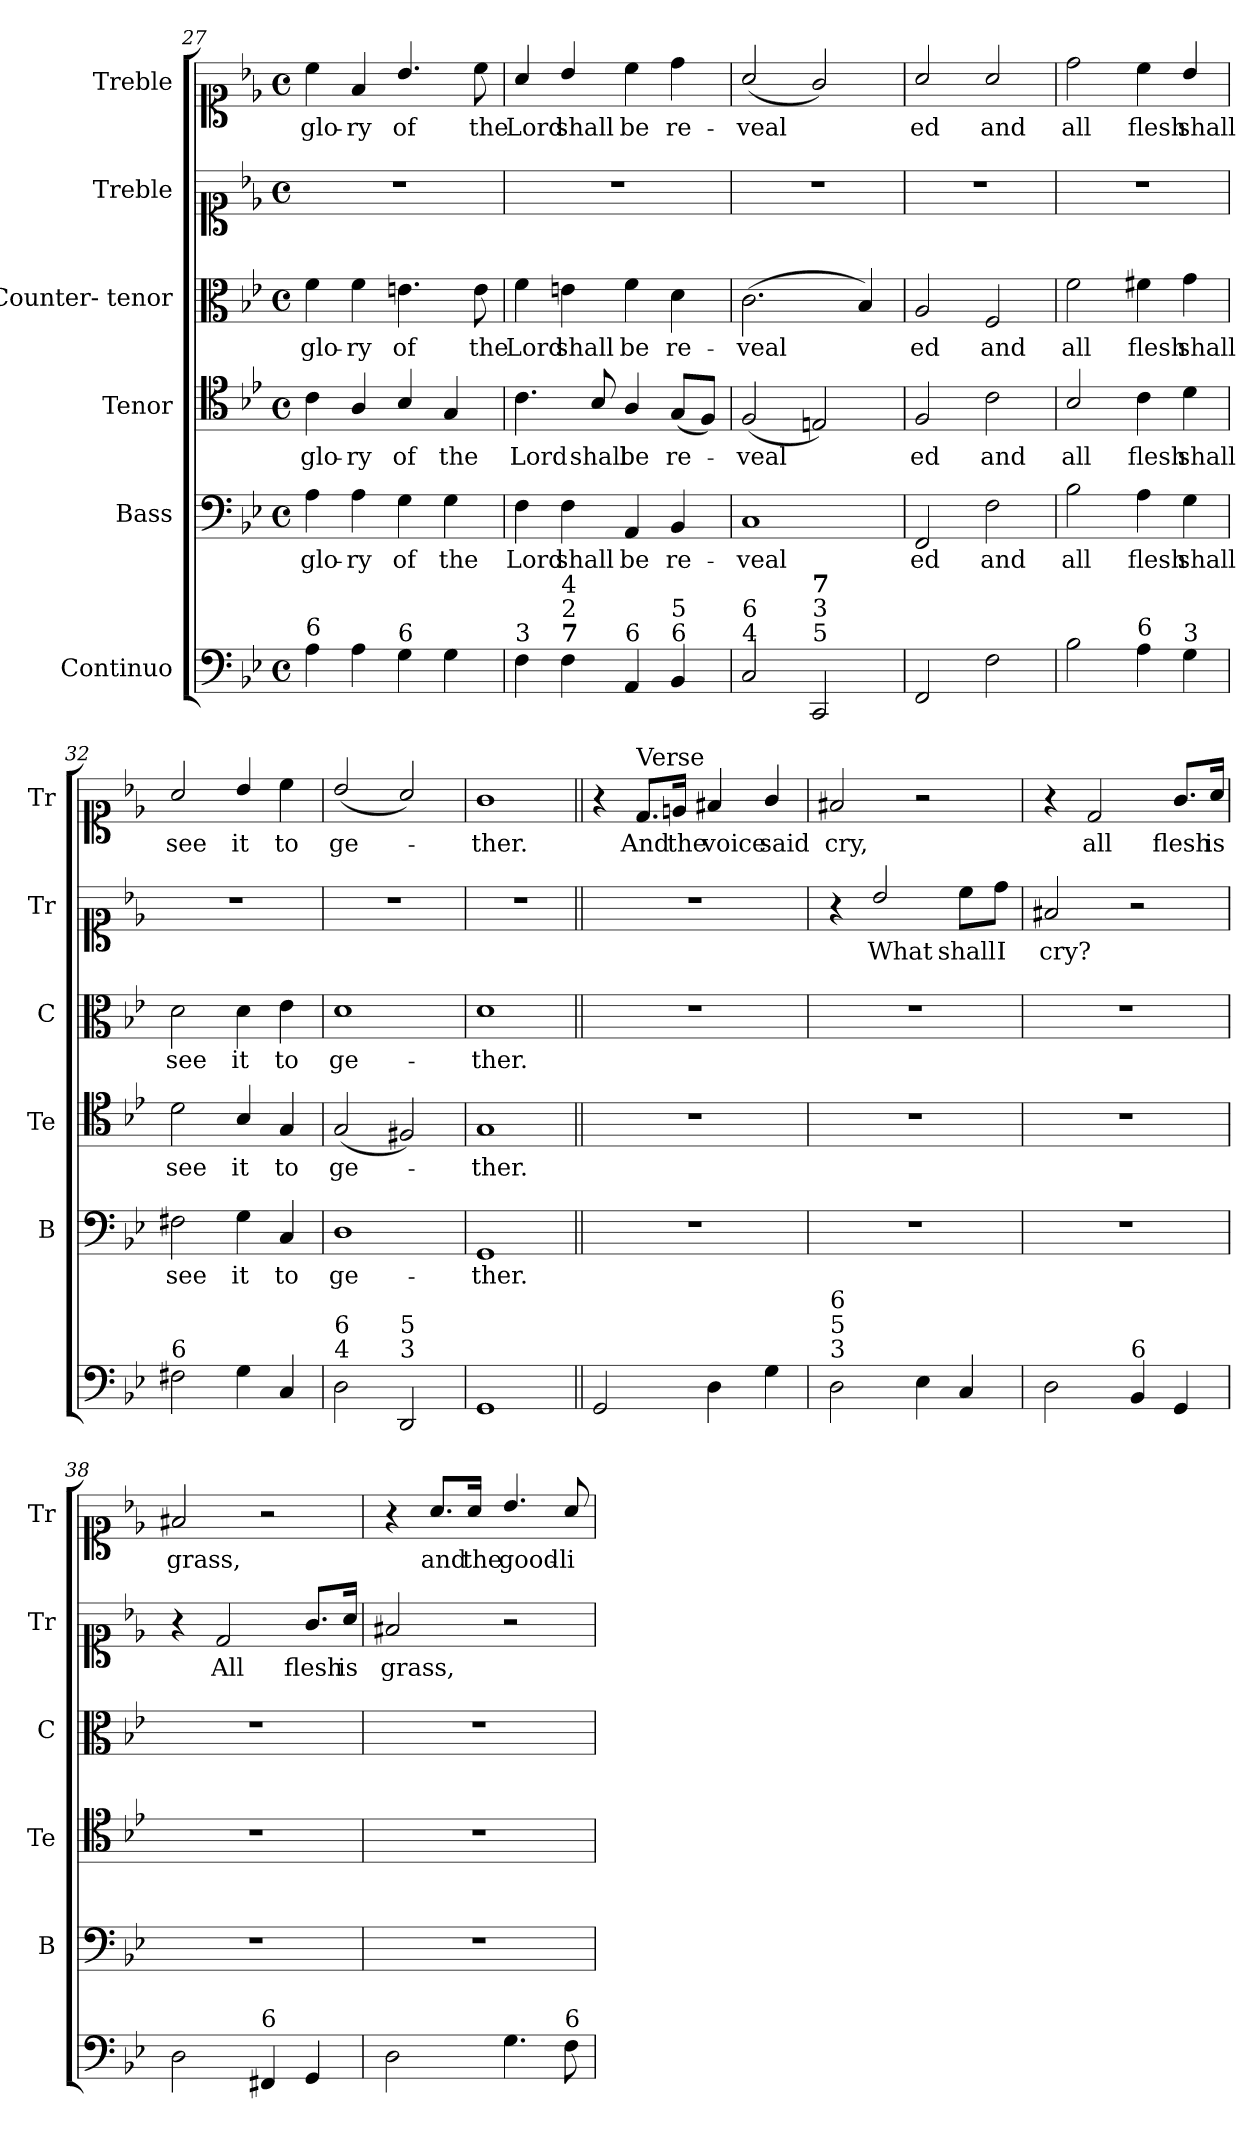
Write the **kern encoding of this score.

**kern	**kern	**text	**kern	**text	**kern	**text	**kern	**text	**kern	**text
*part6	*part5	*part5	*part4	*part4	*part3	*part3	*part2	*part2	*part1	*part1
*staff6	*staff5	*staff5	*staff4	*staff4	*staff3	*staff3	*staff2	*staff2	*staff1	*staff1
*I"Continuo	*I"Bass	*	*I"Tenor	*	*I"Counter- tenor	*	*I"Treble	*	*I"Treble	*
*	*I'B	*	*I'Te	*	*I'C	*	*I'Tr	*	*I'Tr	*
*clefF4	*clefF4	*	*clefC4	*	*clefC3	*	*clefC1	*	*clefC1	*
*	*	*	*ITrd7c12	*	*ITrd7c12	*	*	*	*	*
*k[b-e-]	*k[b-e-]	*	*k[b-e-]	*	*k[b-e-]	*	*k[b-e-]	*	*k[b-e-]	*
*B-:	*B-:	*	*B-:	*	*B-:	*	*B-:	*	*B-:	*
*M4/4	*M4/4	*	*M4/4	*	*M4/4	*	*M4/4	*	*M4/4	*
*met(c)	*met(c)	*	*met(c)	*	*met(c)	*	*met(c)	*	*met(c)	*
=27	=27	=27	=27	=27	=27	=27	=27	=27	=27	=27
!LO:TX:a:t=6	!	!	!	!	!	!	!	!	!	!
!	!	!LO:LY:b	!	!LO:LY:b	!	!LO:LY:b	!	!	!	!LO:LY:b
4A\	4A\	glo-	4C\	glo-	4F\	glo-	1r	.	4cc\	glo-
!	!	!LO:LY:b	!	!LO:LY:b	!	!LO:LY:b	!	!	!	!LO:LY:b
4A\	4A\	-ry	4AA/	-ry	4F\	-ry	.	.	4f/	-ry
!LO:TX:a:t=6	!	!	!	!	!	!	!	!	!	!
!	!	!LO:LY:b	!	!LO:LY:b	!	!LO:LY:b	!	!	!	!LO:LY:b
4G\	4G\	of	4BB-/	of	4.En\	of	.	.	4.b-/	of
!	!	!LO:LY:b	!	!LO:LY:b	!	!	!	!	!	!
4G\	4G\	the	4GG/	the	.	.	.	.	.	.
!	!	!	!	!	!	!LO:LY:b	!	!	!	!LO:LY:b
.	.	.	.	.	8E\	the	.	.	8cc\	the
=28	=28	=28	=28	=28	=28	=28	=28	=28	=28	=28
!LO:TX:a:t=3	!	!	!	!	!	!	!	!	!	!
!	!	!LO:LY:b	!	!LO:LY:b	!	!LO:LY:b	!	!	!	!LO:LY:b
4F\	4F\	Lord	4.C\	Lord	4F\	Lord	1r	.	4a/	Lord
!LO:TX:a:B:t=7	!	!	!	!	!	!	!	!	!	!
!LO:TX:a:t=2	!	!	!	!	!	!	!	!	!	!
!LO:TX:a:t=4	!	!	!	!	!	!	!	!	!	!
!	!	!LO:LY:b	!	!	!	!LO:LY:b	!	!	!	!LO:LY:b
4F\	4F\	shall	.	.	4En\	shall	.	.	4b-/	shall
!	!	!	!	!LO:LY:b	!	!	!	!	!	!
.	.	.	8BB-/	shall	.	.	.	.	.	.
!LO:TX:a:t=6	!	!	!	!	!	!	!	!	!	!
!	!	!LO:LY:b	!	!LO:LY:b	!	!LO:LY:b	!	!	!	!LO:LY:b
4AA/	4AA/	be	4AA/	be	4F\	be	.	.	4cc\	be
!LO:TX:a:t=6	!	!	!	!	!	!	!	!	!	!
!LO:TX:a:t=5	!	!	!	!	!	!	!	!	!	!
!	!	!LO:LY:b	!	!LO:LY:b	!	!LO:LY:b	!	!	!	!LO:LY:b
4BB-/	4BB-/	re-	(<8GG/L	re-	4D\	re-	.	.	4dd\	re-
.	.	.	8FF/J)	.	.	.	.	.	.	.
=29	=29	=29	=29	=29	=29	=29	=29	=29	=29	=29
!LO:TX:a:t=4	!	!	!	!	!	!	!	!	!	!
!LO:TX:a:t=6	!	!	!	!	!	!	!	!	!	!
!	!	!LO:LY:b	!	!LO:LY:b	!	!LO:LY:b	!	!	!	!LO:LY:b
2C/	1C	-veal	(<2FF/	-veal	(>2.C\	-veal	1r	.	(<2a/	-veal
!LO:TX:a:t=5	!	!	!	!	!	!	!	!	!	!
!LO:TX:a:t=3	!	!	!	!	!	!	!	!	!	!
!LO:TX:a:B:t=7	!	!	!	!	!	!	!	!	!	!
2CC/	.	.	2EEn/)	.	.	.	.	.	2g/)	.
.	.	.	.	.	4BB-/)	.	.	.	.	.
!!LO:LB:g=z
=30	=30	=30	=30	=30	=30	=30	=30	=30	=30	=30
!	!	!LO:LY:b	!	!LO:LY:b	!	!LO:LY:b	!	!	!	!LO:LY:b
2FF/	2FF/	ed	2FF/	ed	2AA/	ed	1r	.	2a/	ed
!	!	!LO:LY:b	!	!LO:LY:b	!	!LO:LY:b	!	!	!	!LO:LY:b
2F\	2F\	and	2C\	and	2FF/	and	.	.	2a/	and
=31	=31	=31	=31	=31	=31	=31	=31	=31	=31	=31
!	!	!LO:LY:b	!	!LO:LY:b	!	!LO:LY:b	!	!	!	!LO:LY:b
2B-\	2B-\	all	2BB-/	all	2F\	all	1r	.	2dd\	all
!LO:TX:a:t=6	!	!	!	!	!	!	!	!	!	!
!	!	!LO:LY:b	!	!LO:LY:b	!	!LO:LY:b	!	!	!	!LO:LY:b
4A\	4A\	flesh	4C\	flesh	4F#X\	flesh	.	.	4cc\	flesh
!LO:TX:a:t=3	!	!	!	!	!	!	!	!	!	!
!	!	!LO:LY:b	!	!LO:LY:b	!	!LO:LY:b	!	!	!	!LO:LY:b
4G\	4G\	shall	4D\	shall	4G\	shall	.	.	4b-/	shall
=32	=32	=32	=32	=32	=32	=32	=32	=32	=32	=32
!LO:TX:a:t=6	!	!	!	!	!	!	!	!	!	!
!	!	!LO:LY:b	!	!LO:LY:b	!	!LO:LY:b	!	!	!	!LO:LY:b
2F#X\	2F#X\	see	2D\	see	2D\	see	1r	.	2a/	see
!	!	!LO:LY:b	!	!LO:LY:b	!	!LO:LY:b	!	!	!	!LO:LY:b
4G\	4G\	it	4BB-/	it	4D\	it	.	.	4b-/	it
!	!	!LO:LY:b	!	!LO:LY:b	!	!LO:LY:b	!	!	!	!LO:LY:b
4C/	4C/	to	4GG/	to	4E-\	to	.	.	4cc\	to
=33	=33	=33	=33	=33	=33	=33	=33	=33	=33	=33
!LO:TX:a:t=4	!	!	!	!	!	!	!	!	!	!
!LO:TX:a:t=6	!	!	!	!	!	!	!	!	!	!
!	!	!LO:LY:b	!	!LO:LY:b	!	!LO:LY:b	!	!	!	!LO:LY:b
2D\	1D	ge-	(<2GG/	ge-	1D	ge-	1r	.	(<2b-/	ge-
!LO:TX:a:t=3	!	!	!	!	!	!	!	!	!	!
!LO:TX:a:t=5	!	!	!	!	!	!	!	!	!	!
2DD/	.	.	2FF#X/)	.	.	.	.	.	2a/)	.
=34	=34	=34	=34	=34	=34	=34	=34	=34	=34	=34
!	!	!LO:LY:b	!	!LO:LY:b	!	!LO:LY:b	!	!	!	!LO:LY:b
1GG	1GG	-ther.	1GG	-ther.	1D	-ther.	1r	.	1g	-ther.
!!LO:PB:g=z
=35||	=35||	=35||	=35||	=35||	=35||	=35||	=35||	=35||	=35||	=35||
2GG/	1r	.	1r	.	1r	.	1r	.	4r	.
!	!	!	!	!	!	!	!	!	!LO:TX:a:t=Verse	!
!	!	!	!	!	!	!	!	!	!	!LO:LY:b
.	.	.	.	.	.	.	.	.	8.d/L	And
!	!	!	!	!	!	!	!	!	!	!LO:LY:b
.	.	.	.	.	.	.	.	.	16en/Jk	the
!	!	!	!	!	!	!	!	!	!	!LO:LY:b
4D\	.	.	.	.	.	.	.	.	4f#X/	voice
!	!	!	!	!	!	!	!	!	!	!LO:LY:b
4G\	.	.	.	.	.	.	.	.	4g/	said
=36	=36	=36	=36	=36	=36	=36	=36	=36	=36	=36
!LO:TX:a:t=3	!	!	!	!	!	!	!	!	!	!
!LO:TX:a:t=5	!	!	!	!	!	!	!	!	!	!
!LO:TX:a:t=6	!	!	!	!	!	!	!	!	!	!
!	!	!	!	!	!	!	!	!	!	!LO:LY:b
2D\	1r	.	1r	.	1r	.	4r	.	2f#X/	cry,
!	!	!	!	!	!	!	!	!LO:LY:b	!	!
.	.	.	.	.	.	.	2b-/	What	.	.
4E-\	.	.	.	.	.	.	.	.	2r	.
!	!	!	!	!	!	!	!	!LO:LY:b	!	!
4C/	.	.	.	.	.	.	8cc\L	shall	.	.
!	!	!	!	!	!	!	!	!LO:LY:b	!	!
.	.	.	.	.	.	.	8dd\J	I	.	.
=37	=37	=37	=37	=37	=37	=37	=37	=37	=37	=37
!	!	!	!	!	!	!	!	!LO:LY:b	!	!
2D\	1r	.	1r	.	1r	.	2f#X/	cry?	4r	.
!	!	!	!	!	!	!	!	!	!	!LO:LY:b
.	.	.	.	.	.	.	.	.	2d/	all
!LO:TX:a:t=6	!	!	!	!	!	!	!	!	!	!
4BB-/	.	.	.	.	.	.	2r	.	.	.
!	!	!	!	!	!	!	!	!	!	!LO:LY:b
4GG/	.	.	.	.	.	.	.	.	8.g/L	flesh
!	!	!	!	!	!	!	!	!	!	!LO:LY:b
.	.	.	.	.	.	.	.	.	16a/Jk	is
=38	=38	=38	=38	=38	=38	=38	=38	=38	=38	=38
!	!	!	!	!	!	!	!	!	!	!LO:LY:b
2D\	1r	.	1r	.	1r	.	4r	.	2f#X/	grass,
!	!	!	!	!	!	!	!	!LO:LY:b	!	!
.	.	.	.	.	.	.	2d/	All	.	.
!LO:TX:a:t=6	!	!	!	!	!	!	!	!	!	!
4FF#X/	.	.	.	.	.	.	.	.	2r	.
!	!	!	!	!	!	!	!	!LO:LY:b	!	!
4GG/	.	.	.	.	.	.	8.g/L	flesh	.	.
!	!	!	!	!	!	!	!	!LO:LY:b	!	!
.	.	.	.	.	.	.	16a/Jk	is	.	.
!!LO:PB:g=z
=39	=39	=39	=39	=39	=39	=39	=39	=39	=39	=39
!	!	!	!	!	!	!	!	!LO:LY:b	!	!
2D\	1r	.	1r	.	1r	.	2f#X/	grass,	4r	.
!	!	!	!	!	!	!	!	!	!	!LO:LY:b
.	.	.	.	.	.	.	.	.	8.a/L	and
!	!	!	!	!	!	!	!	!	!	!LO:LY:b
.	.	.	.	.	.	.	.	.	16a/Jk	the
!	!	!	!	!	!	!	!	!	!	!LO:LY:b
4.G\	.	.	.	.	.	.	2r	.	4.b-/	good-
!LO:TX:a:t=6	!	!	!	!	!	!	!	!	!	!
!	!	!	!	!	!	!	!	!	!	!LO:LY:b
8F\	.	.	.	.	.	.	.	.	8a/	-li-
=	=	=	=	=	=	=	=	=	=	=
*-	*-	*-	*-	*-	*-	*-	*-	*-	*-	*-
